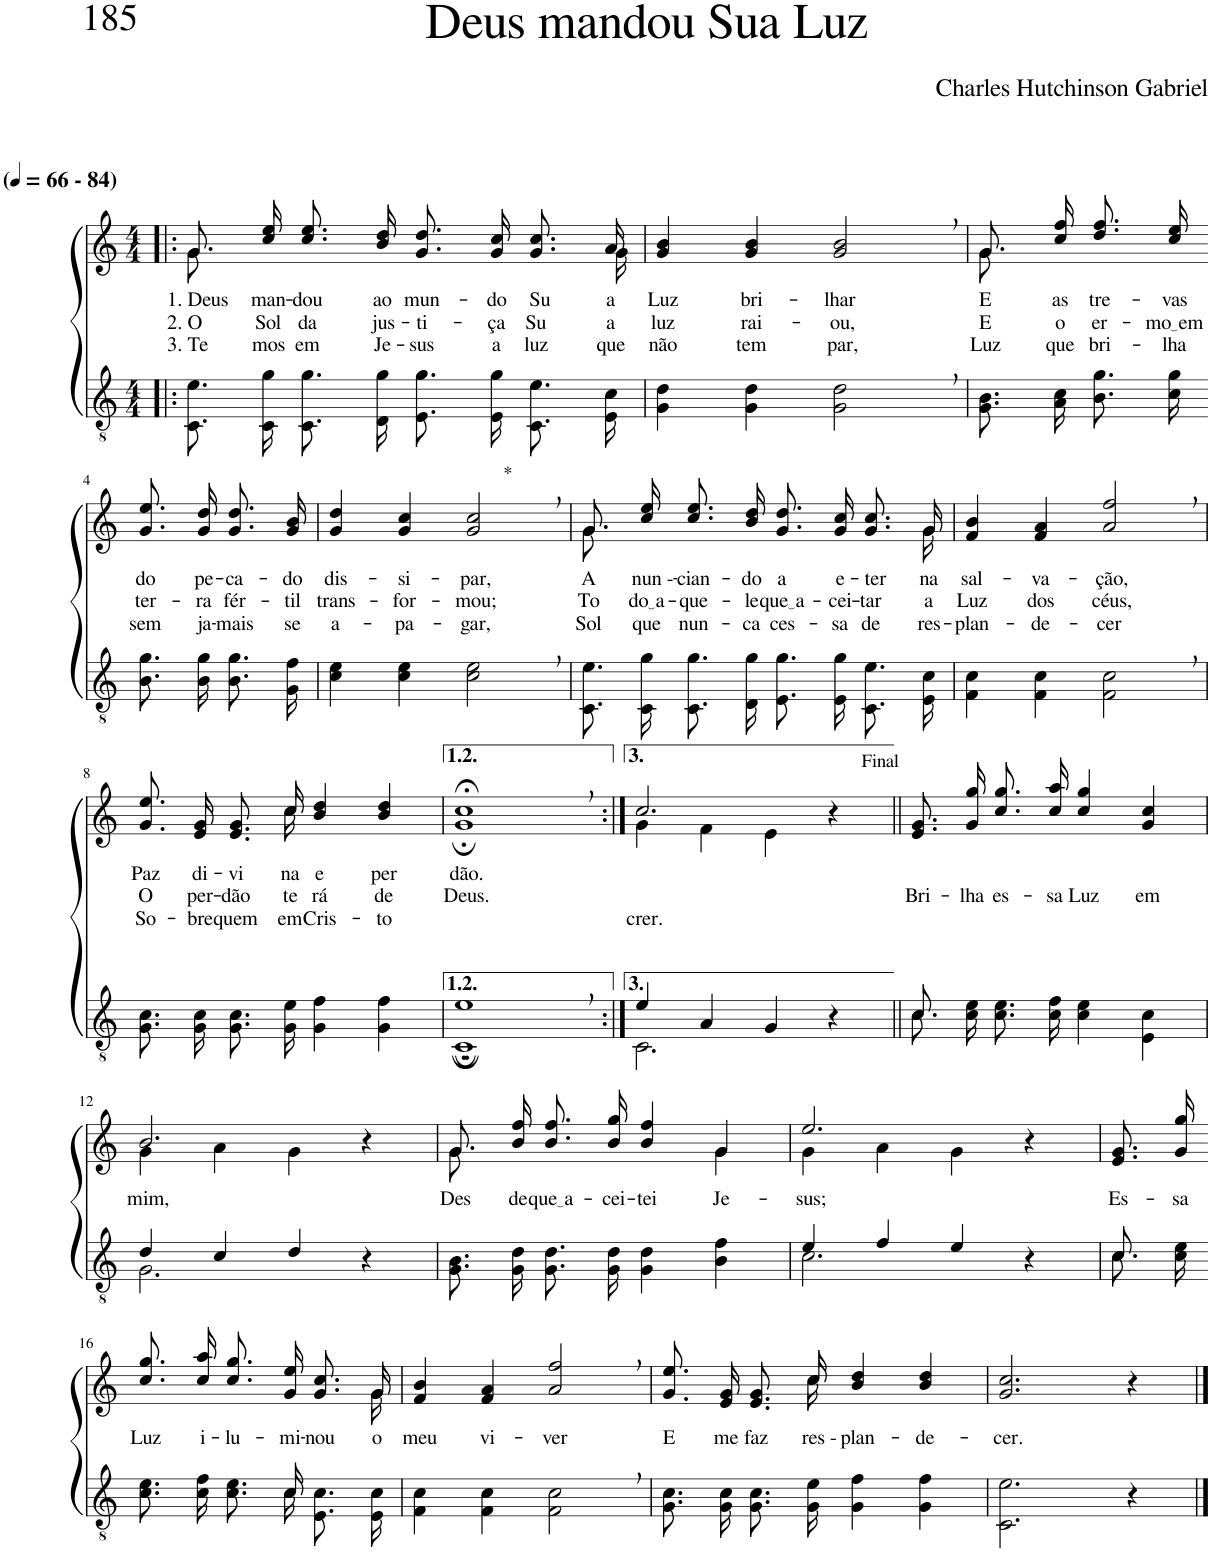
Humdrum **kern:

**kern	**kern	**text	**text	**text
*part2	*part1	*part1	*part1	*part1
*staff2	*staff1	*staff1	*staff1	*staff1
*I"Parte III e IV	*I"Parte I e II	*	*	*
*clefGv2	*clefG2	*	*	*
*Trd3c5	*Trd3c5	*	*	*
*k[]	*k[]	*	*	*
*M4/4	*M4/4	*	*	*
*MM66	*MM66	*	*	*
=1!|:	=1!|:	=1!|:	=1!|:	=1!|:
*	*^	*	*	*
!	!LO:TX:a:B:t=(	!	!	!	!
!	!LO:TX:a:B:t=- 84)	!	!	!	!
!	!	!	!LO:LY:b	!LO:LY:b	!LO:LY:b
8.C/ 8.e/L	8.g\L	8.g\L	1. Deus	2. O	3. Te-
!	!	!	!LO:LY:b	!LO:LY:b	!LO:LY:b
16C/ 16g/Jk	16cc\ 16ee\Jk	2.ryy	man-	Sol	-mos
!	!	!	!LO:LY:b	!LO:LY:b	!LO:LY:b
8.C/ 8.g/L	8.cc\ 8.ee\L	.	-dou	da	em
!	!	!	!LO:LY:b	!LO:LY:b	!LO:LY:b
16D/ 16g/Jk	16b\ 16dd\Jk	.	ao	jus-	Je-
!	!	!	!LO:LY:b	!LO:LY:b	!LO:LY:b
8.E\ 8.g\L	8.g/ 8.dd/L	.	mun-	-ti-	-sus
!	!	!	!LO:LY:b	!LO:LY:b	!LO:LY:b
16E\ 16g\Jk	16g/ 16cc/Jk	.	-do	-ça	a
!	!	!	!LO:LY:b	!LO:LY:b	!LO:LY:b
8.C/ 8.e/L	8.g/ 8.cc/L	.	Su-	Su	luz
!	!	!	!LO:LY:b	!LO:LY:b	!LO:LY:b
16E/ 16c/Jk	16a/Jk	16g\Jk	-a	a	que
=2	=2	=2	=2	=2	=2
!	!	!	!LO:LY:b	!LO:LY:b	!LO:LY:b
*	*v	*v	*	*	*
4G\ 4d\	4g/ 4b/	Luz	luz	não
!	!	!LO:LY:b	!LO:LY:b	!LO:LY:b
4G\ 4d\	4g/ 4b/	bri-	rai-	tem
!	!	!LO:LY:b	!LO:LY:b	!LO:LY:b
2G\, 2d\,	2g/, 2b/,	-lhar	-ou,	par,
=3	=3	=3	=3	=3
*	*^	*	*	*
!	!	!	!LO:LY:b	!LO:LY:b	!LO:LY:b
8.G/ 8.B/L	8.g\L	8.g\	E	E	Luz
!	!	!	!LO:LY:b	!LO:LY:b	!LO:LY:b
16A/ 16c/Jk	16cc\ 16ff\Jk	4ryy	as	o	que
!	!	!	!LO:LY:b	!LO:LY:b	!LO:LY:b
8.B\ 8.g\L	8.dd\ 8.ff\L	.	tre-	er-	bri-
!	!	!	!LO:LY:b	!LO:LY:b	!LO:LY:b
16c\ 16g\Jk	16cc\ 16ee\Jk	16ryy	-vas	mo em	-lha
!!LO:LB:g=z
=4-	=4-	=4-	=4-	=4-	=4-
!	!	!	!LO:LY:b	!LO:LY:b	!LO:LY:b
*	*v	*v	*	*	*
8.B\ 8.g\L	8.g\ 8.ee\L	do	ter-	sem
!	!	!LO:LY:b	!LO:LY:b	!LO:LY:b
16B\ 16g\Jk	16g\ 16dd\Jk	pe-	-ra	ja-
!	!	!LO:LY:b	!LO:LY:b	!LO:LY:b
8.B\ 8.g\L	8.g/ 8.dd/L	-ca-	fér-	-mais
!	!	!LO:LY:b	!LO:LY:b	!LO:LY:b
16G\ 16f\Jk	16g/ 16b/Jk	-do	-til	se
=5	=5	=5	=5	=5
!	!	!LO:LY:b	!LO:LY:b	!LO:LY:b
4c\ 4e\	4g/ 4dd/	dis-	trans-	a-
!	!	!LO:LY:b	!LO:LY:b	!LO:LY:b
4c\ 4e\	4g/ 4cc/	-si-	-for-	-pa-
!	!LO:TX:a:t=*	!	!	!
!	!	!LO:LY:b	!LO:LY:b	!LO:LY:b
2c\, 2e\,	2g/, 2cc/,	-par,	-mou;	-gar,
=6	=6	=6	=6	=6
*	*^	*	*	*
!	!	!	!LO:LY:b	!LO:LY:b	!LO:LY:b
8.C/ 8.e/L	8.g\L	8.g\L	A-	To-	Sol
!	!	!	!LO:LY:b	!LO:LY:b	!LO:LY:b
16C/ 16g/Jk	16cc\ 16ee\Jk	2.ryy	-nun --	do a	que
!	!	!	!LO:LY:b	!LO:LY:b	!LO:LY:b
8.C/ 8.g/L	8.cc\ 8.ee\L	.	-cian-	-que-	nun-
!	!	!	!LO:LY:b	!LO:LY:b	!LO:LY:b
16D/ 16g/Jk	16b\ 16dd\Jk	.	-do	-le	-ca
!	!	!	!LO:LY:b	!LO:LY:b	!LO:LY:b
8.E\ 8.g\L	8.g/ 8.dd/L	.	a	que a	ces-
!	!	!	!LO:LY:b	!LO:LY:b	!LO:LY:b
16E\ 16g\Jk	16g/ 16cc/Jk	.	e-	-cei-	-sa
!	!	!	!LO:LY:b	!LO:LY:b	!LO:LY:b
8.C/ 8.e/L	8.g/ 8.cc/L	.	-ter-	-tar	de
!	!	!	!LO:LY:b	!LO:LY:b	!LO:LY:b
16E/ 16c/Jk	16g/Jk	16g\Jk	-na	a	res-
=7	=7	=7	=7	=7	=7
!	!	!	!LO:LY:b	!LO:LY:b	!LO:LY:b
*	*v	*v	*	*	*
4F\ 4c\	4f/ 4b/	sal-	Luz	-plan-
!	!	!LO:LY:b	!LO:LY:b	!LO:LY:b
4F\ 4c\	4f/ 4a/	-va-	dos	-de-
!	!	!LO:LY:b	!LO:LY:b	!LO:LY:b
2F\, 2c\,	2a/, 2ff/,	-ção,	céus,	-cer
!!LO:LB:g=z
=8	=8	=8	=8	=8
*	*^	*	*	*
!	!	!	!LO:LY:b	!LO:LY:b	!LO:LY:b
8.G/ 8.c/L	4..ryy	8.g/ 8.ee/L	Paz	O	So-
!	!	!	!LO:LY:b	!LO:LY:b	!LO:LY:b
16G/ 16c/Jk	.	16e/ 16g/Jk	di-	per-	-bre
!	!	!	!LO:LY:b	!LO:LY:b	!LO:LY:b
8.G\ 8.c\L	.	8.e/ 8.g/L	-vi-	-dão	quem
!	!	!	!LO:LY:b	!LO:LY:b	!
!	!	!	!	!	!LO:LY:b
16G\ 16e\Jk	16cc\	16cc/Jk	.	.	em
!	!	!	!LO:LY:b	!LO:LY:b	!LO:LY:b
4G\ 4f\	2ryy	4b/ 4dd/	e	-rá	Cris-
!	!	!	!LO:LY:b	!LO:LY:b	!LO:LY:b
4G\ 4f\	.	4b/ 4dd/	per-	de	-to
=9	=9	=9	=9	=9	=9
*^	*	*	*	*	*
!	!	!	!	!LO:LY:b	!LO:LY:b	!
1e;,	1C;	1cc;<,	1g;	-dão.	Deus.	.
=10:|!	=10:|!	=10:|!	=10:|!	=10:|!	=10:|!	=10:|!
!	!	!	!	!	!	!LO:LY:b
4e/	2.C\	2.cc/	4g\	.	.	crer.
4A/	.	.	4f\	.	.	.
4G/	.	.	4e\	.	.	.
!	!	!LO:TX:a:t=Final	!	!	!	!
4r	4ryy	4r	4ryy	.	.	.
=11||	=11||	=11||	=11||	=11||	=11||	=11||
!	!	!	!	!	!LO:LY:b	!
*	*	*v	*v	*	*	*
8.c\L	8.c/	8.e\ 8.g\L	.	Bri-	.
!	!	!	!	!LO:LY:b	!
16c\ 16e\Jk	2ryy	16g\ 16gg\Jk	.	-lha	.
!	!	!	!	!LO:LY:b	!
8.c\ 8.e\L	.	8.cc\ 8.gg\L	.	es-	.
!	!	!	!	!LO:LY:b	!
16c\ 16f\Jk	.	16cc\ 16aa\Jk	.	-sa	.
!	!	!	!	!LO:LY:b	!
4c\ 4e\	.	4cc/ 4gg/	.	Luz	.
.	4ryy	.	.	.	.
!	!	!	!	!LO:LY:b	!
4E\ 4c\	.	4g/ 4cc/	.	em	.
.	16ryy	.	.	.	.
!!LO:LB:g=z
=12	=12	=12	=12	=12	=12
*	*	*^	*	*	*
!	!	!	!	!LO:LY:b	!	!
4d/	2.G\	2.b/	4g\	mim,	.	.
4c/	.	.	4a\	.	.	.
4d/	.	.	4g\	.	.	.
4r	4ryy	4r	4ryy	.	.	.
=13	=13	=13	=13	=13	=13	=13
!	!	!	!	!LO:LY:b	!	!
*v	*v	*	*	*	*	*
8.G\ 8.B\L	8.g\L	8.g\	Des-	.	.
!	!	!	!LO:LY:b	!	!
16G\ 16d\Jk	16b\ 16ff\Jk	16ryy	-de	.	.
!	!	!	!LO:LY:b	!	!
*	*v	*v	*	*	*
8.G\ 8.d\L	8.b\ 8.ff\L	que a	.	.
!	!	!LO:LY:b	!	!
16G\ 16d\Jk	16b\ 16gg\Jk	-cei-	.	.
!	!	!LO:LY:b	!	!
4G\ 4d\	4b/ 4ff/	-tei	.	.
*	*^	*	*	*
!	!	!	!LO:LY:b	!	!
4B\ 4f\	4g/	4g\	Je-	.	.
=14	=14	=14	=14	=14	=14
*^	*	*	*	*	*
!	!	!	!	!LO:LY:b	!	!
4e/	2.c\	2.ee/	4g\	-sus;	.	.
4f/	.	.	4a\	.	.	.
4e/	.	.	4g\	.	.	.
4r	4ryy	4r	4ryy	.	.	.
=15	=15	=15	=15	=15	=15	=15
!	!	!	!	!LO:LY:b	!	!
*	*	*v	*v	*	*	*
8.c\L	8.c/	8.e\ 8.g\L	Es-	.	.
!	!	!	!LO:LY:b	!	!
16c\ 16e\Jk	16ryy	16g\ 16gg\Jk	-sa	.	.
!!LO:LB:g=z
=16-	=16-	=16-	=16-	=16-	=16-
*k[]	*	*k[]	*	*	*
!	!	!	!LO:LY:b	!	!
*	*	*^	*	*	*
8.c\ 8.e\L	4..ryy	8.cc\ 8.gg\L	8.ryy	Luz	.	.
!	!	!	!	!LO:LY:b	!	!
*	*	*v	*v	*	*	*
16c\ 16f\Jk	.	16cc\ 16aa\Jk	i-	.	.
!	!	!	!LO:LY:b	!	!
8.c\ 8.e\L	.	8.cc\ 8.gg\L	-lu-	.	.
!	!	!	!LO:LY:b	!	!
16c\Jk	16c\	16g\ 16ee\Jk	-mi-	.	.
!	!	!	!LO:LY:b	!	!
8.E/ 8.c/L	4ryy	8.g/ 8.cc/L	-nou	.	.
!	!	!	!LO:LY:b	!	!
*	*	*^	*	*	*
16E/ 16c/Jk	.	16g/Jk	16g\	o	.	.
*v	*v	*	*	*	*	*
=17	=17	=17	=17	=17	=17
!	!	!	!LO:LY:b	!	!
4F\ 4c\	4f/ 4b/	1ryy	meu	.	.
!	!	!	!LO:LY:b	!	!
4F\ 4c\	4f/ 4a/	.	vi-	.	.
!	!	!	!LO:LY:b	!	!
2F\, 2c\,	2a/, 2ff/,	.	-ver	.	.
=18	=18	=18	=18	=18	=18
!	!	!	!LO:LY:b	!	!
8.G/ 8.c/L	4..ryy	8.g/ 8.ee/L	E	.	.
!	!	!	!LO:LY:b	!	!
16G/ 16c/Jk	.	16e/ 16g/Jk	me	.	.
!	!	!	!LO:LY:b	!	!
8.G\ 8.c\L	.	8.e/ 8.g/L	faz	.	.
!	!	!	!LO:LY:b	!	!
16G\ 16e\Jk	16cc\	16cc/Jk	res --	.	.
!	!	!	!LO:LY:b	!	!
4G\ 4f\	2ryy	4b/ 4dd/	-plan-	.	.
!	!	!	!LO:LY:b	!	!
4G\ 4f\	.	4b/ 4dd/	-de-	.	.
=19	=19	=19	=19	=19	=19
!	!	!	!LO:LY:b	!	!
*	*v	*v	*	*	*
2.C\ 2.e\	2.g/ 2.cc/	-cer.	.	.
4r	4r	.	.	.
==	==	==	==	==
*-	*-	*-	*-	*-
